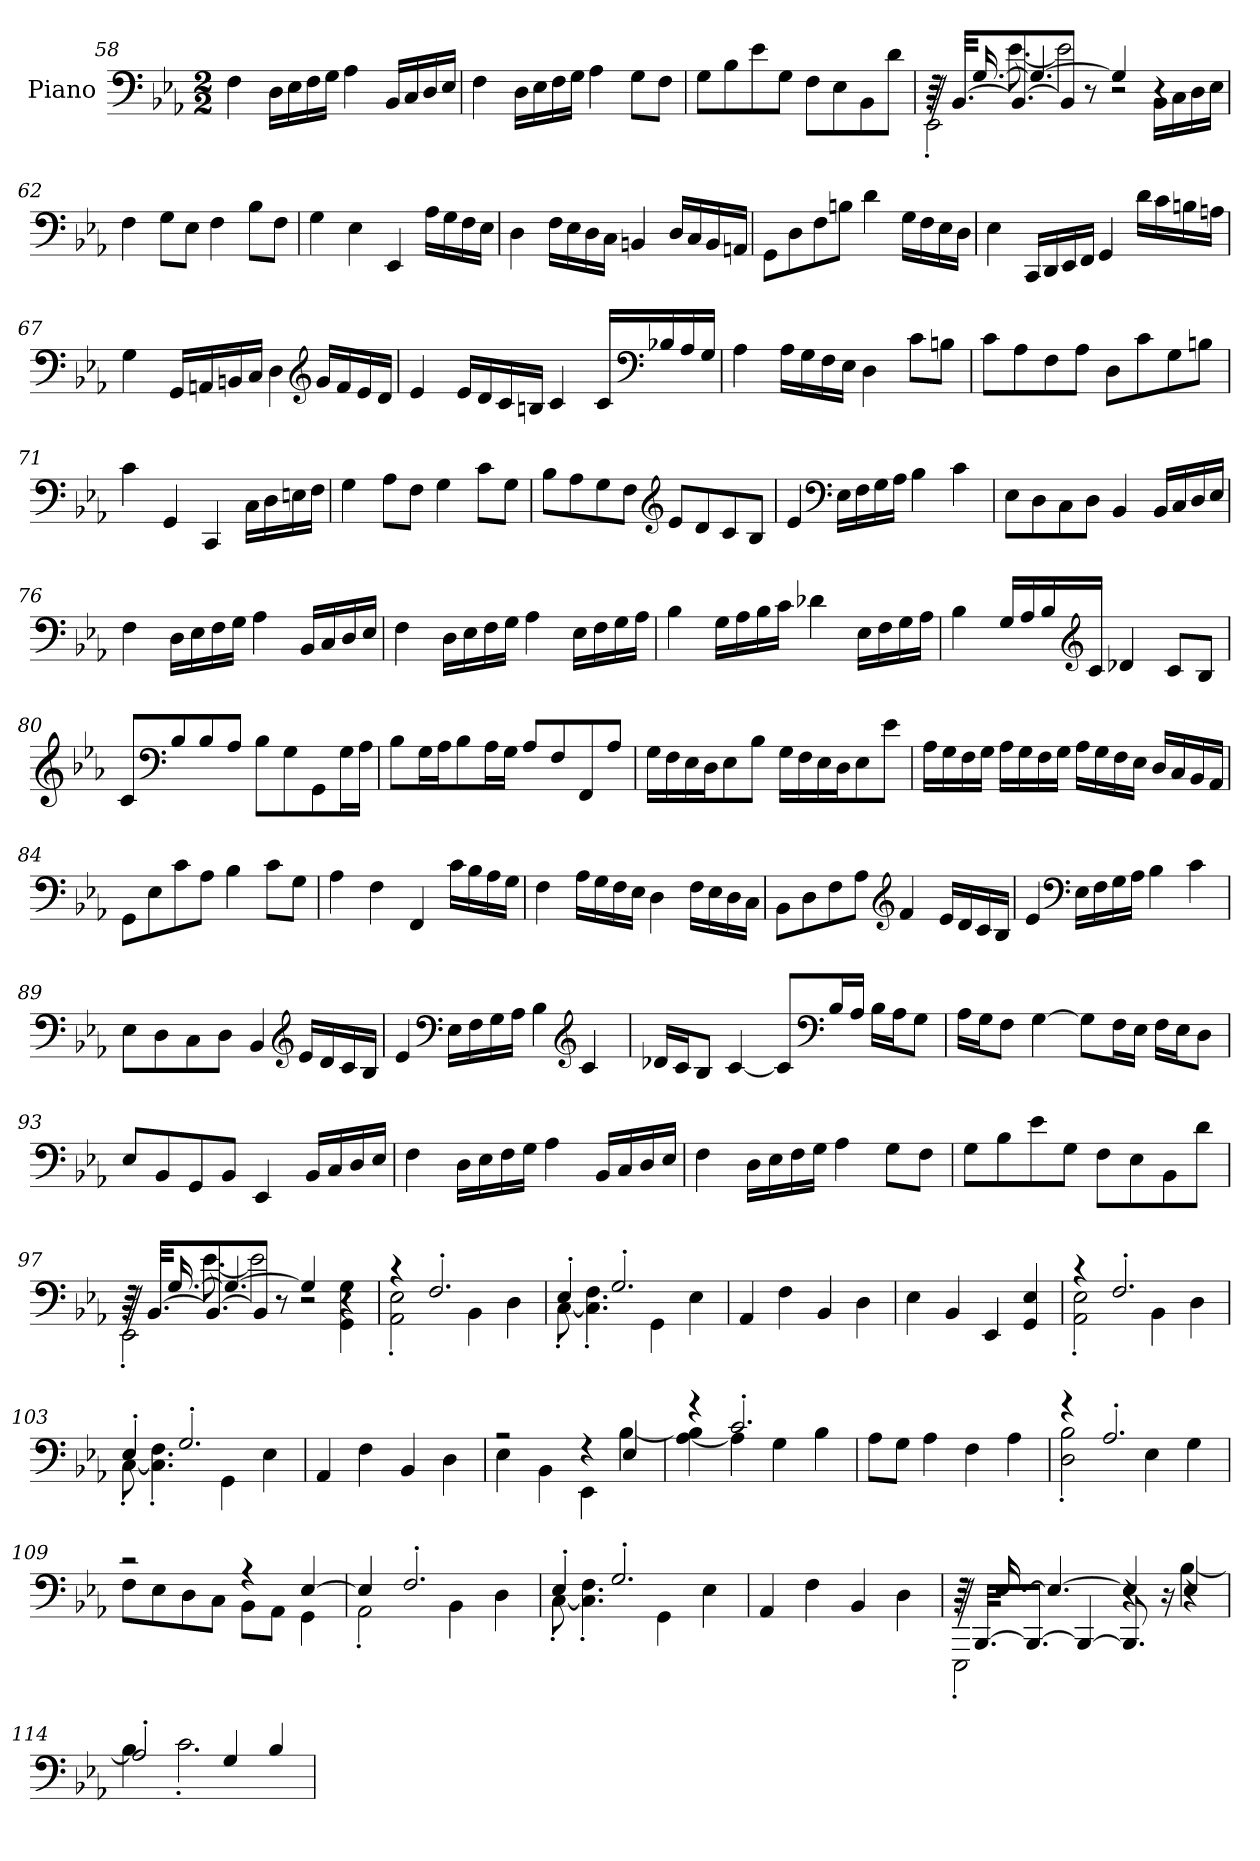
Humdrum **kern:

**kern
*part1
*staff1
*I"Piano
*I'Pno.
!!LO:LB:g=z
*clefF4
*k[b-e-a-]
*M2/2
=58
4F\
16D\LL
16E-\
16F\
16G\JJ
4A-\
16BB-/LL
16C/
16D/
16E-/JJ
=59
4F\
16D\LL
16E-\
16F\
16G\JJ
4A-\
8G\L
8F\J
=60
8G\L
8B-\
8e-\
8G\J
8F\L
8E-\
8BB-\
8d\J
=61
*^
*	*^
*	*	*^
32r	16r	64r	2EE-'\
.	.	[32.BB-/KKL	.
[16.G/	.	.	.
.	[8.e-\	8.BB-/_	.
4.G/_	.	.	.
.	2e-\]	8BB-/J]	.
.	.	8r	.
4G/]	.	2r	2r
4r	16BB-\LL	.	.
.	16C\	.	.
.	16D\	.	.
.	16E-\JJ	.	.
*v	*v	*v	*v
!!LO:LB:g=z
=62
4F\
8G\L
8E-\J
4F\
8B-\L
8F\J
=63
4G\
4E-\
4EE-/
16A-\LL
16G\
16F\
16E-\JJ
=64
4D\
16F\LL
16E-\
16D\
16C\JJ
4BBn/
16D/LL
16C/
16BB/
16AAn/JJ
=65
8GG\L
8D\
8F\
8Bn\J
4d\
16G\LL
16F\
16E-\
16D\JJ
!!LO:LB:g=z
=66
4E-\
16CC/LL
16DD/
16EE-/
16FF/JJ
4GG/
16d\LL
16c\
16Bn\
16An\JJ
=67
4G\
16GG/LL
16AAn/
16BBn/
16C/JJ
4D\
*clefG2
16g/LL
16f/
16e-/
16d/JJ
=68
4e-/
16e-/LL
16d/
16c/
16Bn/JJ
4c/
16c/LL
*clefF4
16B-X/
16A-/
16G/JJ
!!LO:LB:g=z
=69
4A-\
16A-\LL
16G\
16F\
16E-\JJ
4D\
8c\L
8Bn\J
=70
8c\L
8A-\
8F\
8A-\J
8D\L
8c\
8G\
8Bn\J
=71
4c\
4GG/
4CC/
16C\LL
16D\
16En\
16F\JJ
=72
4G\
8A-\L
8F\J
4G\
8c\L
8G\J
=73
8B-\L
8A-\
8G\
8F\J
*clefG2
8e-/L
8d/
8c/
8B-/J
!!LO:LB:g=z
=74
4e-/
*clefF4
16E-\LL
16F\
16G\
16A-\JJ
4B-\
4c\
=75
8E-\L
8D\
8C\
8D\J
4BB-/
16BB-/LL
16C/
16D/
16E-/JJ
=76
4F\
16D\LL
16E-\
16F\
16G\JJ
4A-\
16BB-/LL
16C/
16D/
16E-/JJ
=77
4F\
16D\LL
16E-\
16F\
16G\JJ
4A-\
16E-\LL
16F\
16G\
16A-\JJ
!!LO:LB:g=z
=78
4B-\
16G\LL
16A-\
16B-\
16c\JJ
4d-X\
16E-\LL
16F\
16G\
16A-\JJ
=79
4B-\
16G/LL
16A-/
16B-/
*clefG2
16c/JJ
4d-X/
8c/L
8B-/J
=80
8c/L
*clefF4
8B-/
8B-/
8A-/J
8B-\L
8G\
8GG\
16G\L
16A-\JJ
=81
8B-\L
16G\L
16A-\J
8B-\
16A-\L
16G\JJ
8A-/L
8F/
8FF/
8A-/J
!!LO:LB:g=z
=82
16G\LL
16F\
16E-\
16D\J
8E-\
8B-\J
16G\LL
16F\
16E-\
16D\J
8E-\
8e-\J
=83
16A-\LL
16G\
16F\
16G\JJ
16A-\LL
16G\
16F\
16G\JJ
16A-\LL
16G\
16F\
16E-\JJ
16D/LL
16C/
16BB-/
16AA-/JJ
=84
8GG\L
8E-\
8c\
8A-\J
4B-\
8c\L
8G\J
=85
4A-\
4F\
4FF/
16c\LL
16B-\
16A-\
16G\JJ
!!LO:LB:g=z
=86
4F\
16A-\LL
16G\
16F\
16E-\JJ
4D\
16F\LL
16E-\
16D\
16C\JJ
=87
8BB-\L
8D\
8F\
8A-\J
*clefG2
4f/
16e-/LL
16d/
16c/
16B-/JJ
=88
4e-/
*clefF4
16E-\LL
16F\
16G\
16A-\JJ
4B-\
4c\
=89
8E-\L
8D\
8C\
8D\J
4BB-/
*clefG2
16e-/LL
16d/
16c/
16B-/JJ
!!LO:LB:g=z
=90
4e-/
*clefF4
16E-\LL
16F\
16G\
16A-\JJ
4B-\
*clefG2
4c/
=91
16d-X/LL
16c/J
8B-/J
[4c/
8c/L]
*clefF4
16B-/L
16A-/JJ
16B-\LL
16A-\J
8G\J
=92
16A-\LL
16G\J
8F\J
[4G\
8G\L]
16F\L
16E-\JJ
16F\LL
16E-\J
8D\J
=93
8E-/L
8BB-/
8GG/
8BB-/J
4EE-/
16BB-/LL
16C/
16D/
16E-/JJ
!!LO:PB:g=z
=94
4F\
16D\LL
16E-\
16F\
16G\JJ
4A-\
16BB-/LL
16C/
16D/
16E-/JJ
=95
4F\
16D\LL
16E-\
16F\
16G\JJ
4A-\
8G\L
8F\J
=96
8G\L
8B-\
8e-\
8G\J
8F\L
8E-\
8BB-\
8d\J
=97
*^
*	*^
*	*	*^
32r	16r	64r	2EE-'\
.	.	[32.BB-/KKL	.
[16.G/	.	.	.
.	[8.e-\	8.BB-/_	.
4.G/_	.	.	.
.	2e-\]	8BB-/J]	.
.	.	8r	.
4G/]	.	2r	2r
4r	4GG\ 4G\	.	.
*	*v	*v	*v
!!LO:LB:g=z
=98	=98
4r	2AA-\' 2E-\'
2.F'/	.
.	4BB-\
.	4D\
=99	=99
4E-'/	[8C'\
.	4.C\]' 4.F\'
2.G'/	.
.	4GG\
.	4E-\
*v	*v
=100
4AA-/
4F\
4BB-/
4D\
=101
4E-\
4BB-/
4EE-/
4GG/ 4E-/
=102
*^
4r	2AA-\' 2E-\'
2.F'/	.
.	4BB-\
.	4D\
=103	=103
4E-'/	[8C'\
.	4.C\]' 4.F\'
2.G'/	.
.	4GG\
.	4E-\
*v	*v
=104
4AA-/
4F\
4BB-/
4D\
!!LO:LB:g=z
=105
*^
2r	4E-\
.	4BB-\
4r	4EE-\
4E-/	[4B-\
=106	=106
4r	[4A-\ 4B-\]
2.c'/	4A-\]
.	4G\
.	4B-\
*v	*v
=107
8A-\L
8G\J
4A-\
4F\
4A-\
=108
*^
4r	2D\' 2B-\'
2.A-'/	.
.	4E-\
.	4G\
=109	=109
2r	8F\L
.	8E-\
.	8D\
.	8C\J
4r	8BB-\L
.	8AA-\J
[4E-/	4GG\
=110	=110
4E-/]	2AA-'\
2.F'/	.
.	4BB-\
.	4D\
=111	=111
4E-'/	[8C'\
.	4.C\]' 4.F\'
2.G'/	.
.	4GG\
.	4E-\
*v	*v
!!LO:LB:g=z
=112
4AA-/
4F\
4BB-/
4D\
=113
*^
*	*^
32r	2EEE-'\	64r
.	.	[32.BBB-/KKL
[16.E-/	.	.
.	.	8.BBB-/J_
4.E-/_	.	.
.	.	4BBB-/_
4E-/]	4r	8.BBB-/]
.	.	16r
4E-/	[4B-\	4r
*	*v	*v
=114	=114
2A-'/	4B-\]
.	2.c'\
4G/	.
4B-/	.
*v	*v
=
*-
